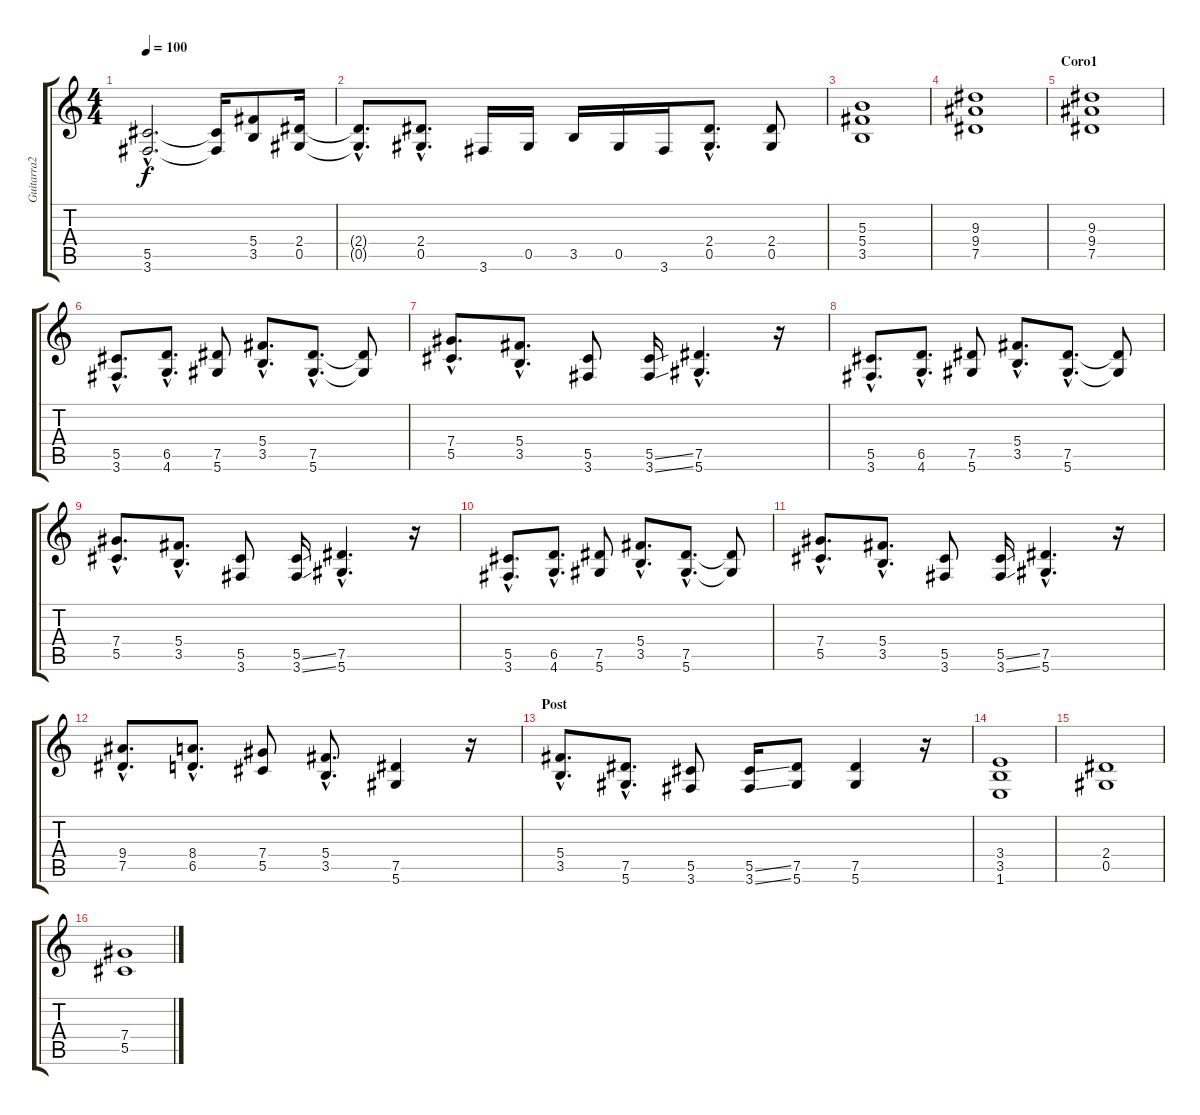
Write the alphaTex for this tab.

\track ("Guitarra2" "Guitarra2") {instrument distortionguitar}
\staff {score tabs}
\tuning (Eb4 Bb3 Gb3 Db3 Ab2 Eb2) {hide}
\ts (4 4)
\tempo 100
\clef g2
\ks c
(5.5{hac} 3.6{hac}).2{d dy f} (5.5{t} 3.6{t}).16 (5.4 3.5).8 (2.4 0.5).16 |
(2.4{hac t} 0.5{hac t}).8{d} (2.4{hac} 0.5).8{d} 3.6.16 0.5.16 3.5.16 0.5.16 3.6.16 (2.4{hac} 0.5{hac}).8{d} (2.4 0.5).8 |
(5.3 5.4 3.5).1 |
(9.3 9.4 7.5).1 |
\section ("" "Coro1")
(9.3 9.4 7.5).1 |
(5.5{hac} 3.6{hac}).8{d} (6.5{hac} 4.6{hac}).8{d} (7.5 5.6).8 (5.4{hac} 3.5{hac}).8{d} (7.5{hac} 5.6{hac}).8{d} (7.5{t} 5.6{t}).8 |
(7.4{hac} 5.5{hac}).8{d} (5.4{hac} 3.5{hac}).8{d} (5.5 3.6).8 (5.5{ss} 3.6{ss}).16 (7.5{hac} 5.6{hac}).4{d} r.16 |
(5.5{hac} 3.6{hac}).8{d} (6.5{hac} 4.6{hac}).8{d} (7.5 5.6).8 (5.4{hac} 3.5{hac}).8{d} (7.5{hac} 5.6{hac}).8{d} (7.5{t} 5.6{t}).8 |
(7.4{hac} 5.5{hac}).8{d} (5.4{hac} 3.5{hac}).8{d} (5.5 3.6).8 (5.5{ss} 3.6{ss}).16 (7.5{hac} 5.6{hac}).4{d} r.16 |
(5.5{hac} 3.6{hac}).8{d} (6.5{hac} 4.6{hac}).8{d} (7.5 5.6).8 (5.4{hac} 3.5{hac}).8{d} (7.5{hac} 5.6{hac}).8{d} (7.5{t} 5.6{t}).8 |
(7.4{hac} 5.5{hac}).8{d} (5.4{hac} 3.5{hac}).8{d} (5.5 3.6).8 (5.5{ss} 3.6{ss}).16 (7.5{hac} 5.6{hac}).4{d} r.16 |
(9.4{hac} 7.5{hac}).8{d} (8.4{hac} 6.5{hac}).8{d} (7.4 5.5).8 (5.4{hac} 3.5{hac}).8{d} (7.5 5.6).4 r.16 |
\section ("" "Post")
(5.4{hac} 3.5{hac}).8{d} (7.5{hac} 5.6{hac}).8{d} (5.5 3.6).8 (5.5{ss} 3.6{ss}).16 (7.5 5.6).8 (7.5 5.6).4 r.16 |
(3.4 3.5 1.6).1 |
(2.4 0.5).1 |
(7.4 5.5).1
